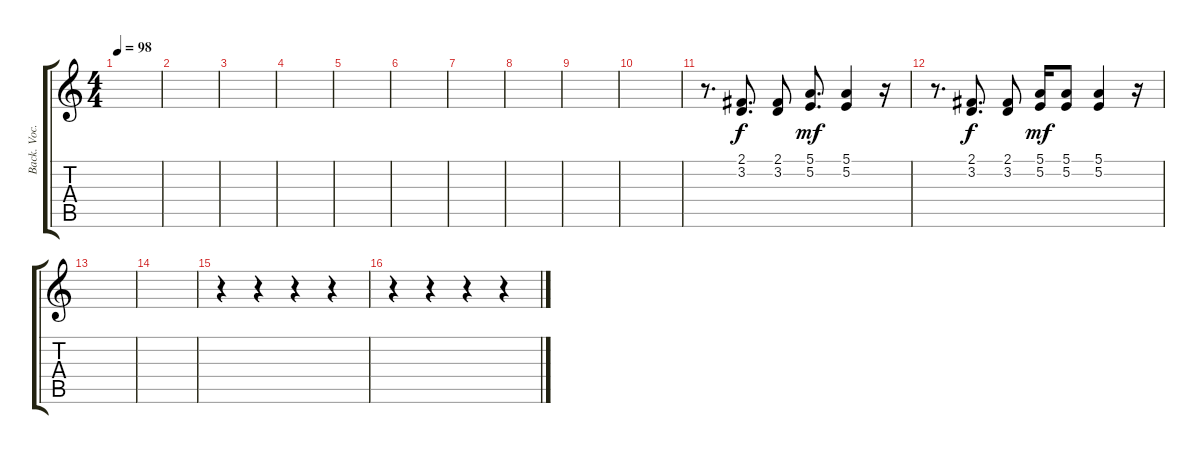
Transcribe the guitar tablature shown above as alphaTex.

\track ("Back. Voc." "Back. Voc.") {instrument choiraahs}
\staff {score tabs}
\tuning (E4 B3 G3 D3 A2 E2) {hide}
\ts (4 4)
\tempo 98
\clef g2
\ks c
|
|
|
|
|
|
|
|
|
|
r.8{d} (2.1 3.2).8{d dy f} (2.1 3.2).8 (5.1 5.2).8{d dy mf} (5.1 5.2).4 r.16 |
r.8{d} (2.1 3.2).8{d dy f} (2.1 3.2).8 (5.1 5.2).16{dy mf} (5.1 5.2).8 (5.1 5.2).4 r.16 |
|
|
r.4 r.4 r.4 r.4 |
r.4 r.4 r.4 r.4
